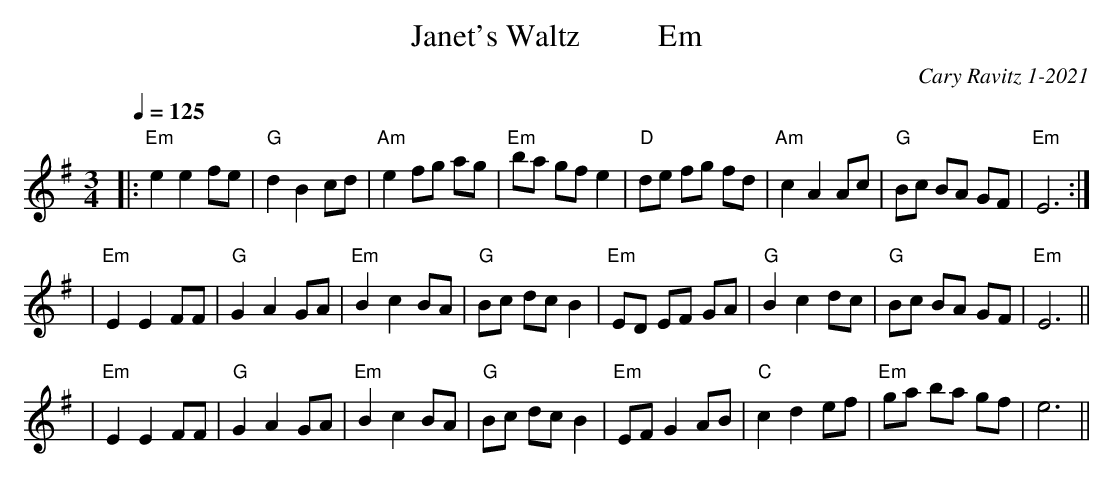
X:1
T: Janet's Waltz          Em
C: Cary Ravitz 1-2021
M: 3/4
L: 1/8
Q: 1/4=125
K: Em
|: "Em"e2 e2 fe | "G" d2 B2 cd | "Am"e2 fg ag | "Em"ba gf e2 | "D"de fg fd | "Am"c2 A2 Ac | "G"Bc BA GF | "Em"E6 :|
| "Em" E2 E2  FF | "G"G2  A2 GA | "Em"B2 c2 BA | "G"Bc dc B2 | "Em"ED EF GA | "G"B2 c2 dc | "G"Bc BA GF | "Em" E6 ||
| "Em" E2 E2  FF | "G"G2  A2 GA | "Em"B2 c2 BA | "G"Bc dc B2 | "Em"EF G2 AB | "C"c2 d2 ef | "Em"ga ba gf | e6 ||
